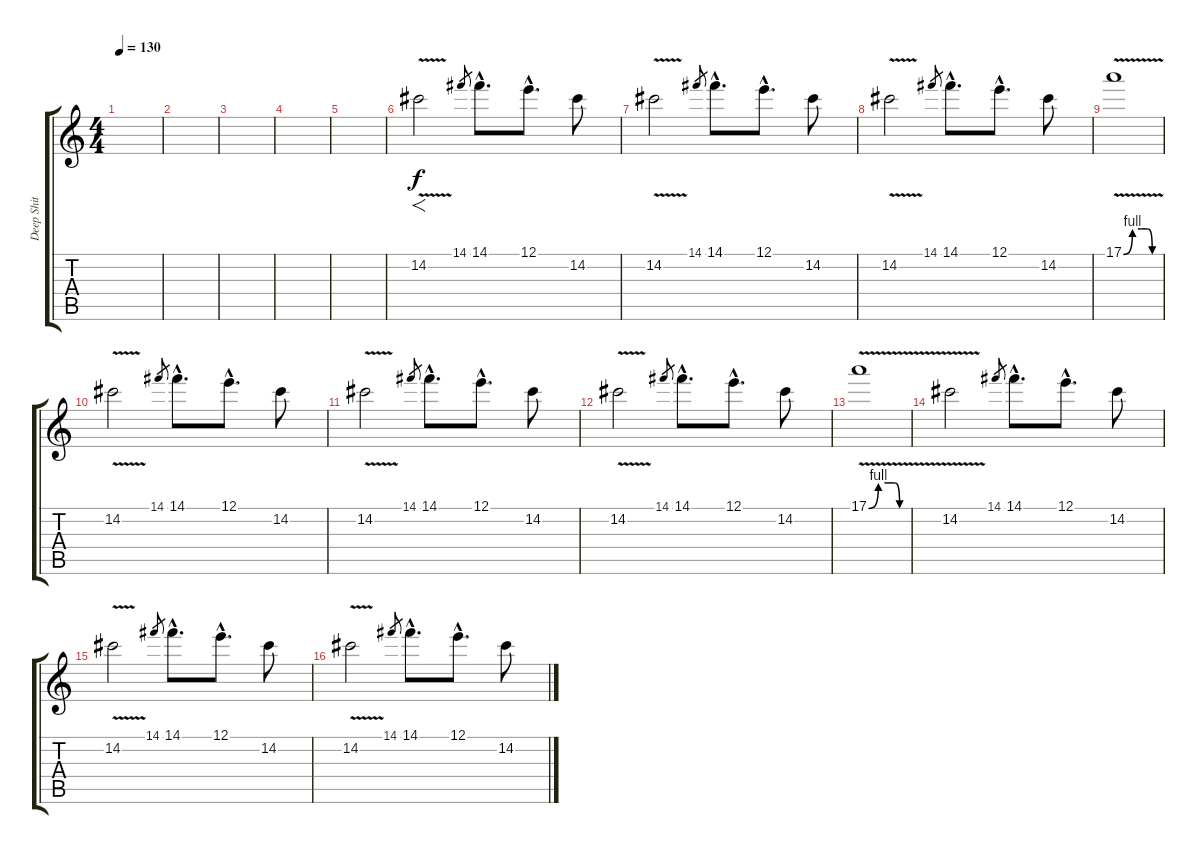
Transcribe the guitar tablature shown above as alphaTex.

\track ("Deep Shit" "Deep Shit") {instrument distortionguitar}
\staff {score tabs}
\tuning (E4 B3 G3 D3 A2 E2) {hide}
\ts (4 4)
\tempo 130
\clef g2
\ks c
|
|
|
|
|
14.2{v}.2{f} 14.1.8{gr} 14.1{hac}.8{d} 12.1{hac}.8{d} 14.2.8 |
14.2{v}.2 14.1.8{gr} 14.1{hac}.8{d} 12.1{hac}.8{d} 14.2.8 |
14.2{v}.2 14.1.8{gr} 14.1{hac}.8{d} 12.1{hac}.8{d} 14.2.8 |
17.1{be (custom 0 0 15 4 30 4 40 4 48 0 60 0) v}.1 |
14.2{v}.2 14.1.8{gr} 14.1{hac}.8{d} 12.1{hac}.8{d} 14.2.8 |
14.2{v}.2 14.1.8{gr} 14.1{hac}.8{d} 12.1{hac}.8{d} 14.2.8 |
14.2{v}.2 14.1.8{gr} 14.1{hac}.8{d} 12.1{hac}.8{d} 14.2.8 |
17.1{be (custom 0 0 15 4 30 4 40 4 48 0 60 0) v}.1 |
14.2{v}.2 14.1.8{gr} 14.1{hac}.8{d} 12.1{hac}.8{d} 14.2.8 |
14.2{v}.2 14.1.8{gr} 14.1{hac}.8{d} 12.1{hac}.8{d} 14.2.8 |
14.2{v}.2 14.1.8{gr} 14.1{hac}.8{d} 12.1{hac}.8{d} 14.2.8
